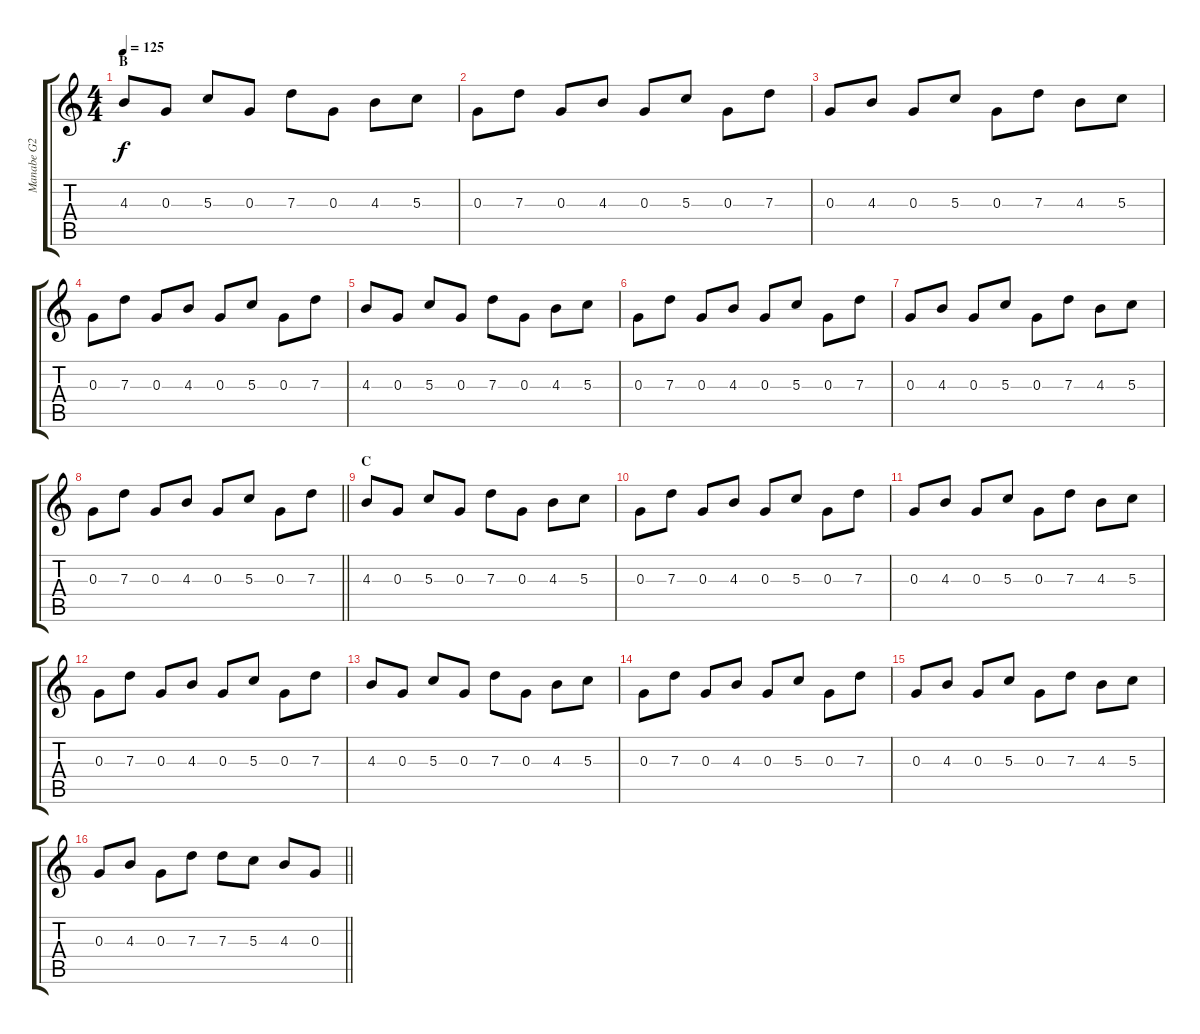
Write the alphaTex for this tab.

\track ("Manabe G2" "Manabe G2") {instrument distortionguitar}
\staff {score tabs}
\tuning (E4 B3 G3 D3 A2 E2) {hide}
\ts (4 4)
\section ("" "B")
\tempo 125
\clef g2
\ks c
4.3.8{dy f} 0.3.8 5.3.8 0.3.8 7.3.8 0.3.8 4.3.8 5.3.8 |
0.3.8 7.3.8 0.3.8 4.3.8 0.3.8 5.3.8 0.3.8 7.3.8 |
0.3.8 4.3.8 0.3.8 5.3.8 0.3.8 7.3.8 4.3.8 5.3.8 |
0.3.8 7.3.8 0.3.8 4.3.8 0.3.8 5.3.8 0.3.8 7.3.8 |
4.3.8 0.3.8 5.3.8 0.3.8 7.3.8 0.3.8 4.3.8 5.3.8 |
0.3.8 7.3.8 0.3.8 4.3.8 0.3.8 5.3.8 0.3.8 7.3.8 |
0.3.8 4.3.8 0.3.8 5.3.8 0.3.8 7.3.8 4.3.8 5.3.8 |
\barLineRight lightlight
0.3.8 7.3.8 0.3.8 4.3.8 0.3.8 5.3.8 0.3.8 7.3.8 |
\section ("" "C")
4.3.8 0.3.8 5.3.8 0.3.8 7.3.8 0.3.8 4.3.8 5.3.8 |
0.3.8 7.3.8 0.3.8 4.3.8 0.3.8 5.3.8 0.3.8 7.3.8 |
0.3.8 4.3.8 0.3.8 5.3.8 0.3.8 7.3.8 4.3.8 5.3.8 |
0.3.8 7.3.8 0.3.8 4.3.8 0.3.8 5.3.8 0.3.8 7.3.8 |
4.3.8 0.3.8 5.3.8 0.3.8 7.3.8 0.3.8 4.3.8 5.3.8 |
0.3.8 7.3.8 0.3.8 4.3.8 0.3.8 5.3.8 0.3.8 7.3.8 |
0.3.8 4.3.8 0.3.8 5.3.8 0.3.8 7.3.8 4.3.8 5.3.8 |
\barLineRight lightlight
0.3.8 4.3.8 0.3.8 7.3.8 7.3.8 5.3.8 4.3.8 0.3.8
